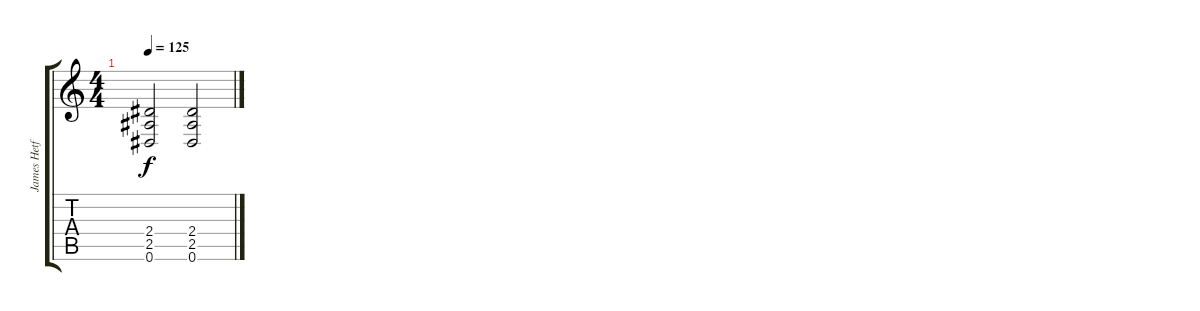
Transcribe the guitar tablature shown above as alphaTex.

\track ("James Hetfield (Guitar)" "James Hetf") {mute instrument distortionguitar}
\staff {score tabs}
\tuning (Eb4 Bb3 Gb3 Db3 Ab2 Eb2) {hide}
\ts (4 4)
\tempo 125
\clef g2
\ks c
(2.4 2.5 0.6).2{dy f} (2.4 2.5 0.6).2
